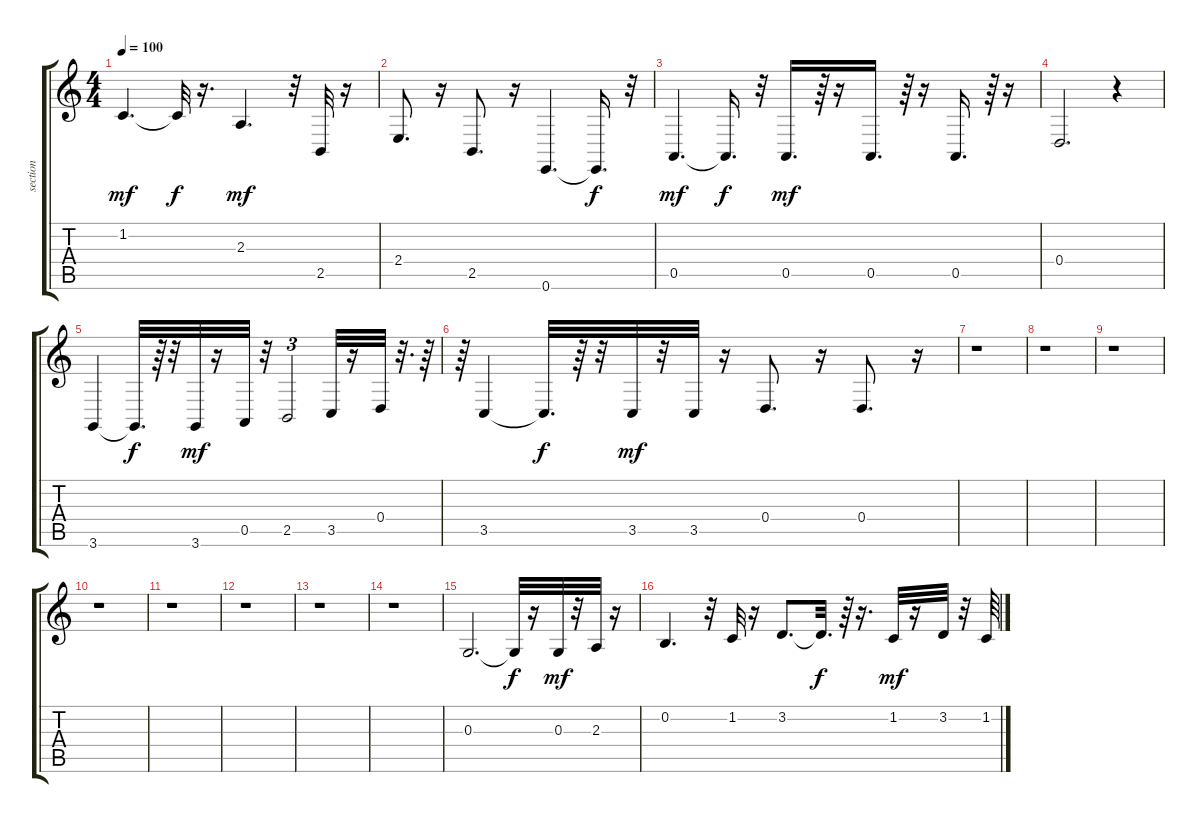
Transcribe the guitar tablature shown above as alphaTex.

\track ("   section" "   section") {instrument glockenspiel}
\staff {score tabs}
\tuning (E4 B3 G3 D3 A2 E2) {hide}
\ts (4 4)
\tempo 100
\clef g2
\ks c
1.2.4{d dy mf} 1.2{t}.32{dy f} r.16{d} 2.3.4{d dy mf} r.32 2.5.32 r.16 |
2.4.8{d} r.16 2.5.8{d} r.16 0.6.4{d} 0.6{t}.16{d dy f} r.32 |
0.5.4{d dy mf} 0.5{t}.16{d dy f} r.32 0.5.16{d dy mf} r.64 r.16 0.5.16{d} r.64 r.16 0.5.16{d} r.64 r.16 |
0.4.2{d} r.4 |
3.6.4 3.6{t}.32{d dy f} r.64 r.32 3.6.32{dy mf} r.16 0.5.32 r.32 2.5.2{tu (3 2)} 3.5.32 r.16 0.4.32 r.32{d} r.64 |
r.64 3.5.4 3.5{t}.32{d dy f} r.64 r.32 3.5.32{dy mf} r.32 3.5.32 r.16 0.4.8{d} r.16 0.4.8{d} r.16 |
r.1 |
r.1 |
r.1 |
r.1 |
r.1 |
r.1 |
r.1 |
r.1 |
0.3.2{d} 0.3{t}.32{dy f} r.16 0.3.32{dy mf} r.32 2.3.32 r.16 |
0.2.4{d} r.32 1.2.32 r.16 3.2.8{d} 3.2{t}.32{d dy f} r.64 r.16{d} 1.2.32{dy mf} r.16 3.2.32 r.32 1.2.64
